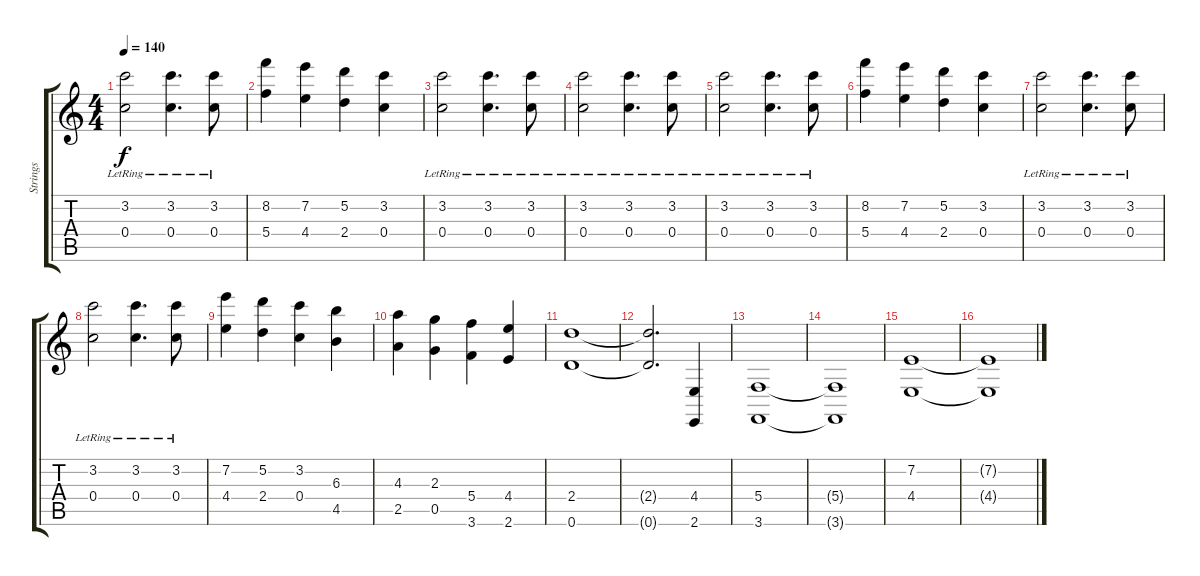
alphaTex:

\track ("Strings" "Strings") {instrument stringensemble1}
\staff {score tabs}
\tuning (D4 A3 F3 C3 G2 D2) {hide}
\ts (4 4)
\tempo 140
\clef g2
\ks c
(3.2{lr} 0.4{lr}).2{ot 15mb dy f} (3.2{lr} 0.4{lr}).4{d ot 15mb} (3.2{lr} 0.4{lr}).8{ot 15mb} |
(8.2 5.4).4{ot 15mb} (7.2 4.4).4{ot 15mb} (5.2 2.4).4{ot 15mb} (3.2 0.4).4{ot 15mb} |
(3.2{lr} 0.4{lr}).2{ot 15mb} (3.2{lr} 0.4{lr}).4{d ot 15mb} (3.2{lr} 0.4{lr}).8{ot 15mb} |
(3.2{lr} 0.4{lr}).2{ot 15mb} (3.2{lr} 0.4{lr}).4{d ot 15mb} (3.2{lr} 0.4{lr}).8{ot 15mb} |
(3.2{lr} 0.4{lr}).2{ot 15mb} (3.2{lr} 0.4{lr}).4{d ot 15mb} (3.2{lr} 0.4{lr}).8{ot 15mb} |
(8.2 5.4).4{ot 15mb} (7.2 4.4).4{ot 15mb} (5.2 2.4).4{ot 15mb} (3.2 0.4).4{ot 15mb} |
(3.2{lr} 0.4{lr}).2{ot 15mb} (3.2{lr} 0.4{lr}).4{d ot 15mb} (3.2{lr} 0.4{lr}).8{ot 15mb} |
(3.2{lr} 0.4{lr}).2{ot 15mb} (3.2{lr} 0.4{lr}).4{d ot 15mb} (3.2{lr} 0.4{lr}).8{ot 15mb} |
(7.2 4.4).4{ot 15mb} (5.2 2.4).4{ot 15mb} (3.2 0.4).4{ot 15mb} (6.3 4.5).4{ot 15mb} |
(4.3 2.5).4{ot 15mb} (2.3 0.5).4{ot 15mb} (5.4 3.6).4{ot 15mb} (4.4 2.6).4{ot 15mb} |
(2.4 0.6).1{ot 15mb} |
(2.4{t} 0.6{t}).2{d ot 15mb} (4.4 2.6).4 |
(5.4 3.6).1 |
(5.4{t} 3.6{t}).1 |
(7.2 4.4).1 |
(7.2{t} 4.4{t}).1
